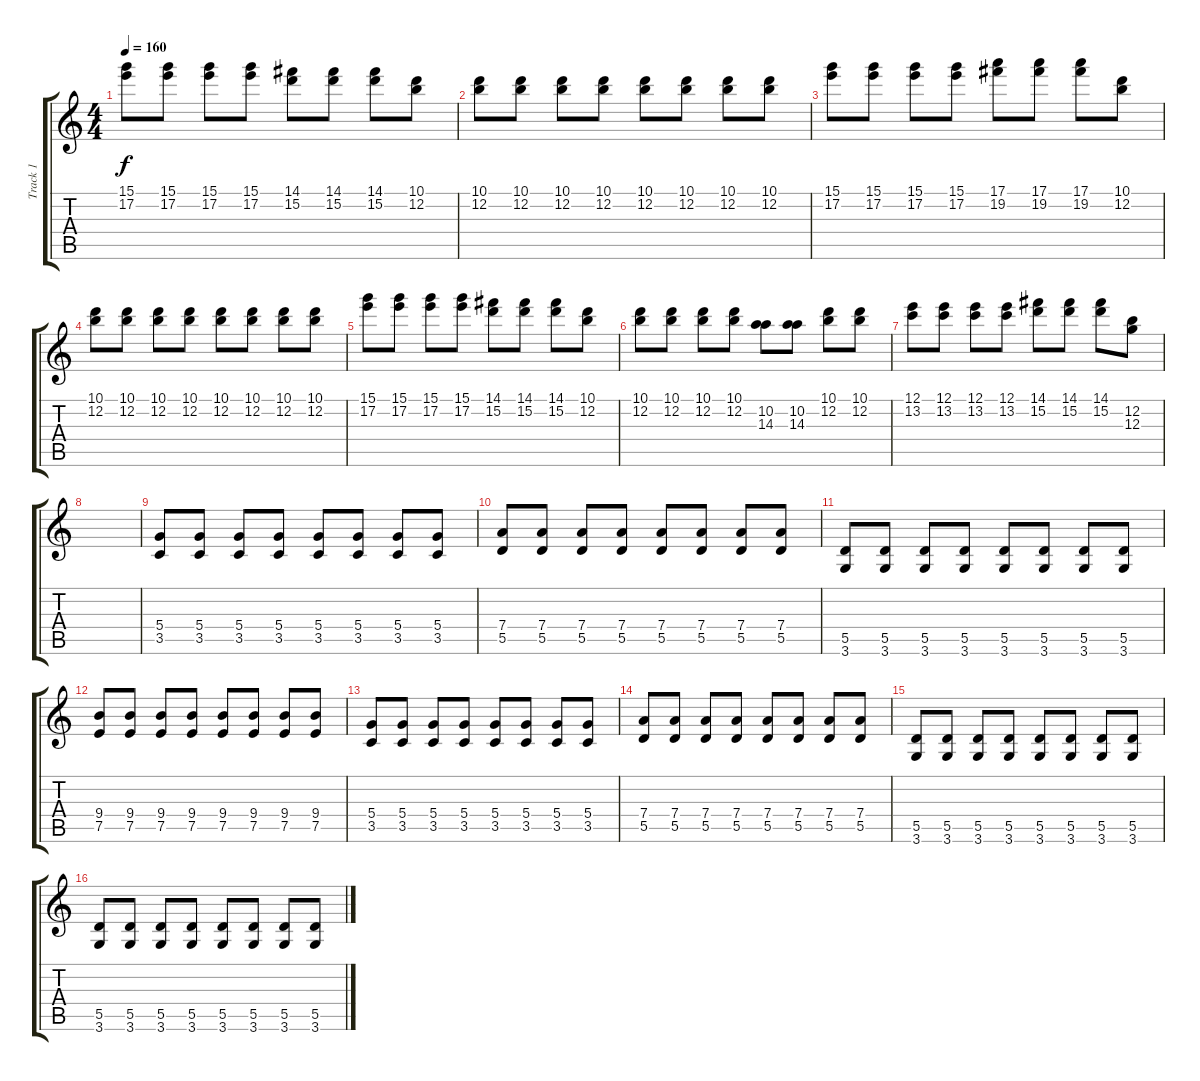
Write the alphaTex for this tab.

\track ("Track 1" "Track 1") {instrument distortionguitar}
\staff {score tabs}
\tuning (E4 B3 G3 D3 A2 E2) {hide}
\ts (4 4)
\tempo 160
\clef g2
\ks c
(15.1 17.2).8{dy f} (15.1 17.2).8 (15.1 17.2).8 (15.1 17.2).8 (14.1 15.2).8 (14.1 15.2).8 (14.1 15.2).8 (10.1 12.2).8 |
(10.1 12.2).8 (10.1 12.2).8 (10.1 12.2).8 (10.1 12.2).8 (10.1 12.2).8 (10.1 12.2).8 (10.1 12.2).8 (10.1 12.2).8 |
(15.1 17.2).8 (15.1 17.2).8 (15.1 17.2).8 (15.1 17.2).8 (17.1 19.2).8 (17.1 19.2).8 (17.1 19.2).8 (10.1 12.2).8 |
(10.1 12.2).8 (10.1 12.2).8 (10.1 12.2).8 (10.1 12.2).8 (10.1 12.2).8 (10.1 12.2).8 (10.1 12.2).8 (10.1 12.2).8 |
(15.1 17.2).8 (15.1 17.2).8 (15.1 17.2).8 (15.1 17.2).8 (14.1 15.2).8 (14.1 15.2).8 (14.1 15.2).8 (10.1 12.2).8 |
(10.1 12.2).8 (10.1 12.2).8 (10.1 12.2).8 (10.1 12.2).8 (10.2 14.3).8 (10.2 14.3).8 (10.1 12.2).8 (10.1 12.2).8 |
(12.1 13.2).8 (12.1 13.2).8 (12.1 13.2).8 (12.1 13.2).8 (14.1 15.2).8 (14.1 15.2).8 (14.1 15.2).8 (12.2 12.3).8 |
|
(5.4 3.5).8 (5.4 3.5).8 (5.4 3.5).8 (5.4 3.5).8 (5.4 3.5).8 (5.4 3.5).8 (5.4 3.5).8 (5.4 3.5).8 |
(7.4 5.5).8 (7.4 5.5).8 (7.4 5.5).8 (7.4 5.5).8 (7.4 5.5).8 (7.4 5.5).8 (7.4 5.5).8 (7.4 5.5).8 |
(5.5 3.6).8 (5.5 3.6).8 (5.5 3.6).8 (5.5 3.6).8 (5.5 3.6).8 (5.5 3.6).8 (5.5 3.6).8 (5.5 3.6).8 |
(9.4 7.5).8 (9.4 7.5).8 (9.4 7.5).8 (9.4 7.5).8 (9.4 7.5).8 (9.4 7.5).8 (9.4 7.5).8 (9.4 7.5).8 |
(5.4 3.5).8 (5.4 3.5).8 (5.4 3.5).8 (5.4 3.5).8 (5.4 3.5).8 (5.4 3.5).8 (5.4 3.5).8 (5.4 3.5).8 |
(7.4 5.5).8 (7.4 5.5).8 (7.4 5.5).8 (7.4 5.5).8 (7.4 5.5).8 (7.4 5.5).8 (7.4 5.5).8 (7.4 5.5).8 |
(5.5 3.6).8 (5.5 3.6).8 (5.5 3.6).8 (5.5 3.6).8 (5.5 3.6).8 (5.5 3.6).8 (5.5 3.6).8 (5.5 3.6).8 |
(5.5 3.6).8 (5.5 3.6).8 (5.5 3.6).8 (5.5 3.6).8 (5.5 3.6).8 (5.5 3.6).8 (5.5 3.6).8 (5.5 3.6).8
